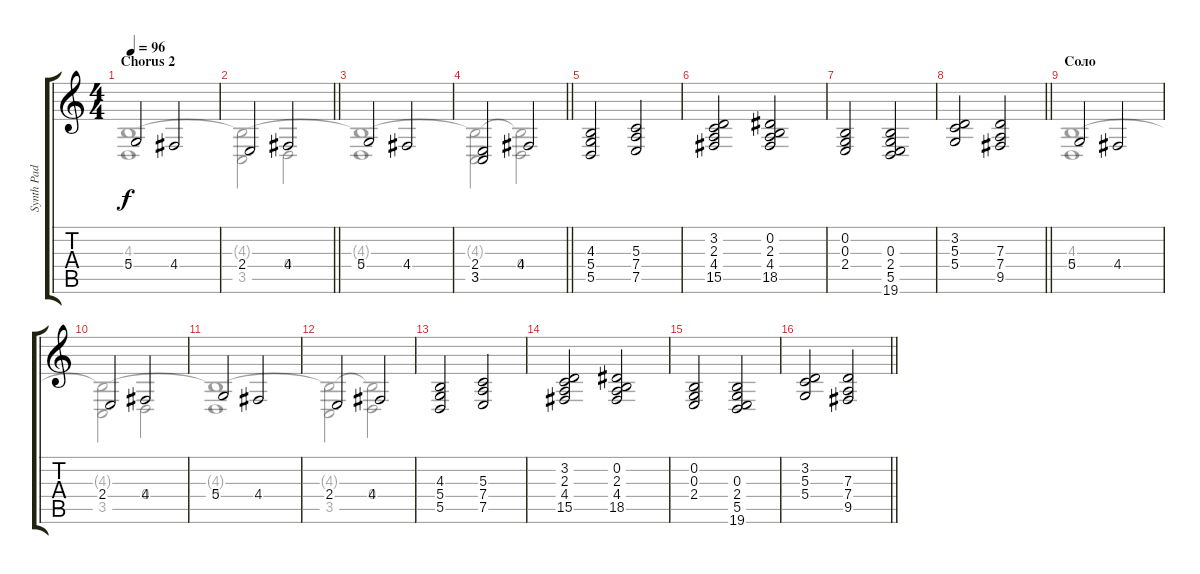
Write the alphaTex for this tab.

\track ("Synth Pad (Tony Banks)" "Synth Pad ") {instrument drawbarorgan}
\staff {score tabs}
\tuning (E4 B3 G3 D3 A2 E2) {hide}
\voice
\ts (4 4)
\section ("" "Chorus 2")
\tempo 96
\clef g2
\ks c
5.4.2{dy f} 4.4.2 |
\barLineRight lightlight
2.4.2 4.4.2 |
5.4.2 4.4.2 |
\barLineRight lightlight
(2.4 3.5).2 4.4.2 |
(4.3 5.4 5.5).2 (5.3 7.4 7.5).2 |
(3.2 2.3 4.4 15.5).2 (0.2 2.3 4.4 18.5).2 |
(0.2 0.3 2.4).2 (0.3 2.4 5.5 19.6).2 |
\barLineRight lightlight
(3.2 5.3 5.4).2 (7.3 7.4 9.5).2 |
\section ("" "Соло")
5.4.2 4.4.2 |
2.4.2 4.4.2 |
5.4.2 4.4.2 |
2.4.2 4.4.2 |
(4.3 5.4 5.5).2 (5.3 7.4 7.5).2 |
(3.2 2.3 4.4 15.5).2 (0.2 2.3 4.4 18.5).2 |
(0.2 0.3 2.4).2 (0.3 2.4 5.5 19.6).2 |
\barLineRight lightlight
(3.2 5.3 5.4).2 (7.3 7.4 9.5).2
\voice
\clef g2
\ottava regular
\simile none
\ks c
(4.3 0.4).1{dy f} |
\barLineRight lightlight
(4.3{t} 3.5).2 0.4.2 |
(4.3{t} 0.4).1 |
\barLineRight lightlight
(4.3{t} 3.5).2 (4.3{t} 0.4).2 |
|
|
|
\barLineRight lightlight
|
(4.3 0.4).1 |
(4.3{t} 3.5).2 0.4.2 |
(4.3{t} 0.4).1 |
(4.3{t} 3.5).2 (4.3{t} 0.4).2 |
|
|
|
\barLineRight lightlight
